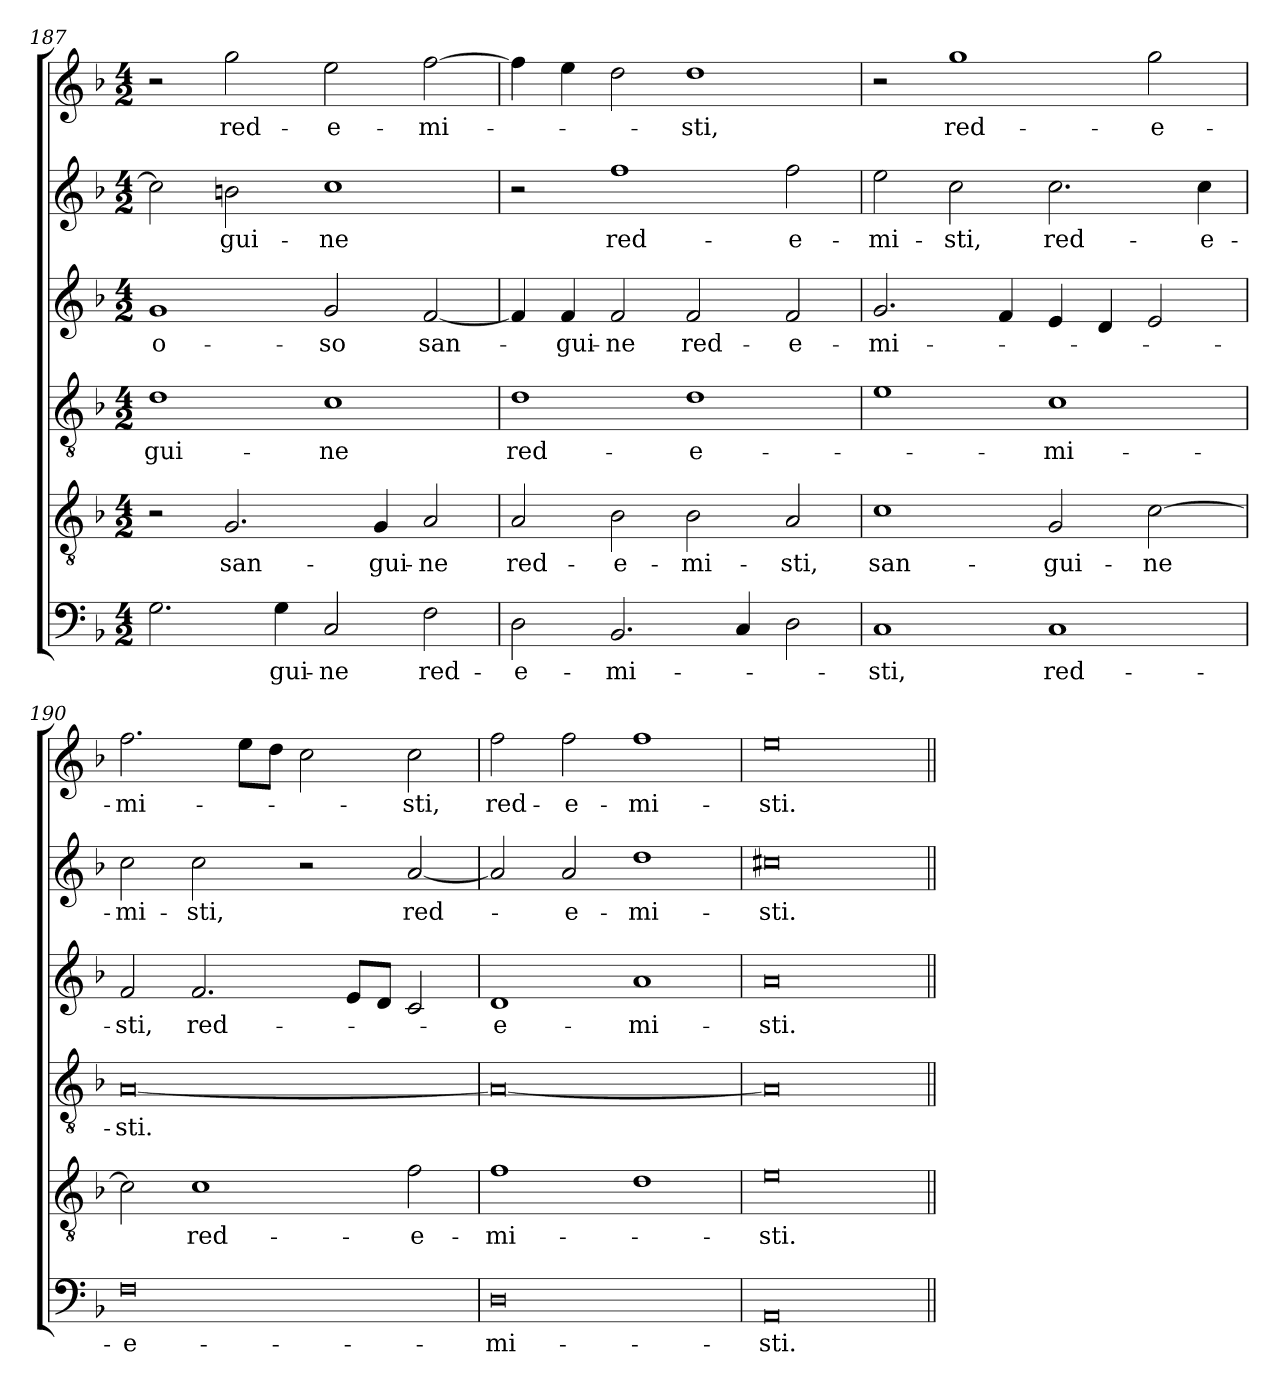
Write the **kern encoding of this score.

**kern	**text	**kern	**text	**kern	**text	**kern	**text	**kern	**text	**kern	**text
*part6	*part6	*part5	*part5	*part4	*part4	*part3	*part3	*part2	*part2	*part1	*part1
*staff6	*staff6	*staff5	*staff5	*staff4	*staff4	*staff3	*staff3	*staff2	*staff2	*staff1	*staff1
*clefF4	*	*clefGv2	*	*clefGv2	*	*clefG2	*	*clefG2	*	*clefG2	*
*k[b-]	*	*k[b-]	*	*k[b-]	*	*k[b-]	*	*k[b-]	*	*k[b-]	*
*F:	*	*F:	*	*F:	*	*F:	*	*F:	*	*F:	*
*M4/2	*	*M4/2	*	*M4/2	*	*M4/2	*	*M4/2	*	*M4/2	*
=187	=187	=187	=187	=187	=187	=187	=187	=187	=187	=187	=187
!	!	!	!	!	!LO:LY:b	!	!LO:LY:b	!	!	!	!
2.G\	.	2r	.	1d	-gui-	1g	-o-	2cc\]	.	2r	.
!	!	!	!LO:LY:b	!	!	!	!	!	!LO:LY:b	!	!LO:LY:b
.	.	2.G/	san-	.	.	.	.	2bn\	-gui-	2gg\	red-
!	!LO:LY:b	!	!	!	!	!	!	!	!	!	!
4G\	-gui-	.	.	.	.	.	.	.	.	.	.
!	!LO:LY:b	!	!	!	!LO:LY:b	!	!LO:LY:b	!	!LO:LY:b	!	!LO:LY:b
2C/	-ne	.	.	1c	-ne	2g/	-so	1cc	-ne	2ee\	-e-
!	!	!	!LO:LY:b	!	!	!	!	!	!	!	!
.	.	4G/	-gui-	.	.	.	.	.	.	.	.
!	!LO:LY:b	!	!LO:LY:b	!	!	!	!LO:LY:b	!	!	!	!LO:LY:b
2F\	red-	2A/	-ne	.	.	[2f/	san-	.	.	[2ff\	-mi-
=188	=188	=188	=188	=188	=188	=188	=188	=188	=188	=188	=188
!	!LO:LY:b	!	!LO:LY:b	!	!LO:LY:b	!	!	!	!	!	!
2D\	-e-	2A/	red-	1d	red-	4f/]	.	2r	.	4ff\]	.
!	!	!	!	!	!	!	!LO:LY:b	!	!	!	!
.	.	.	.	.	.	4f/	-gui-	.	.	4ee\	.
!	!LO:LY:b	!	!LO:LY:b	!	!	!	!LO:LY:b	!	!LO:LY:b	!	!
2.BB-/	-mi-	2B-\	-e-	.	.	2f/	-ne	1ff	red-	2dd\	.
!	!	!	!LO:LY:b	!	!LO:LY:b	!	!LO:LY:b	!	!	!	!LO:LY:b
.	.	2B-\	-mi-	1d	-e-	2f/	red-	.	.	1dd	-sti,
4C/	.	.	.	.	.	.	.	.	.	.	.
!	!	!	!LO:LY:b	!	!	!	!LO:LY:b	!	!LO:LY:b	!	!
2D\	.	2A/	-sti,	.	.	2f/	-e-	2ff\	-e-	.	.
!!LO:LB:g=z
=189	=189	=189	=189	=189	=189	=189	=189	=189	=189	=189	=189
!	!LO:LY:b	!	!LO:LY:b	!	!	!	!LO:LY:b	!	!LO:LY:b	!	!
1C	-sti,	1c	san-	1e	.	2.g/	-mi-	2ee\	-mi-	2r	.
!	!	!	!	!	!	!	!	!	!LO:LY:b	!	!LO:LY:b
.	.	.	.	.	.	.	.	2cc\	-sti,	1gg	red-
.	.	.	.	.	.	4f/	.	.	.	.	.
!	!LO:LY:b	!	!LO:LY:b	!	!LO:LY:b	!	!	!	!LO:LY:b	!	!
1C	red-	2G/	-gui-	1c	-mi-	4e/	.	2.cc\	red-	.	.
.	.	.	.	.	.	4d/	.	.	.	.	.
!	!	!	!LO:LY:b	!	!	!	!	!	!	!	!LO:LY:b
.	.	[2c\	-ne	.	.	2e/	.	.	.	2gg\	-e-
!	!	!	!	!	!	!	!	!	!LO:LY:b	!	!
.	.	.	.	.	.	.	.	4cc\	-e-	.	.
=190	=190	=190	=190	=190	=190	=190	=190	=190	=190	=190	=190
!	!LO:LY:b	!	!	!	!LO:LY:b	!	!LO:LY:b	!	!LO:LY:b	!	!LO:LY:b
0F	-e-	2c\]	.	[0A	-sti.	2f/	-sti,	2cc\	-mi-	2.ff\	-mi-
!	!	!	!LO:LY:b	!	!	!	!LO:LY:b	!	!LO:LY:b	!	!
.	.	1c	red-	.	.	2.f/	red-	2cc\	-sti,	.	.
.	.	.	.	.	.	.	.	.	.	8ee\L	.
.	.	.	.	.	.	.	.	.	.	8dd\J	.
.	.	.	.	.	.	.	.	2r	.	2cc\	.
.	.	.	.	.	.	8e/L	.	.	.	.	.
.	.	.	.	.	.	8d/J	.	.	.	.	.
!	!	!	!LO:LY:b	!	!	!	!	!	!LO:LY:b	!	!LO:LY:b
.	.	2f\	-e-	.	.	2c/	.	[2a/	red-	2cc\	-sti,
=191	=191	=191	=191	=191	=191	=191	=191	=191	=191	=191	=191
!	!LO:LY:b	!	!LO:LY:b	!	!	!	!LO:LY:b	!	!	!	!LO:LY:b
0D	-mi-	1f	-mi-	0A_	.	1d	-e-	2a/]	.	2ff\	red-
!	!	!	!	!	!	!	!	!	!LO:LY:b	!	!LO:LY:b
.	.	.	.	.	.	.	.	2a/	-e-	2ff\	-e-
!	!	!	!	!	!	!	!LO:LY:b	!	!LO:LY:b	!	!LO:LY:b
.	.	1d	.	.	.	1a	-mi-	1dd	-mi-	1ff	-mi-
=192	=192	=192	=192	=192	=192	=192	=192	=192	=192	=192	=192
!	!LO:LY:b	!	!LO:LY:b	!	!	!	!LO:LY:b	!	!LO:LY:b	!	!LO:LY:b
0AA	-sti.	0e	-sti.	0A]	.	0a	-sti.	0cc#X	-sti.	0ee	-sti.
=||	=||	=||	=||	=||	=||	=||	=||	=||	=||	=||	=||
*-	*-	*-	*-	*-	*-	*-	*-	*-	*-	*-	*-
